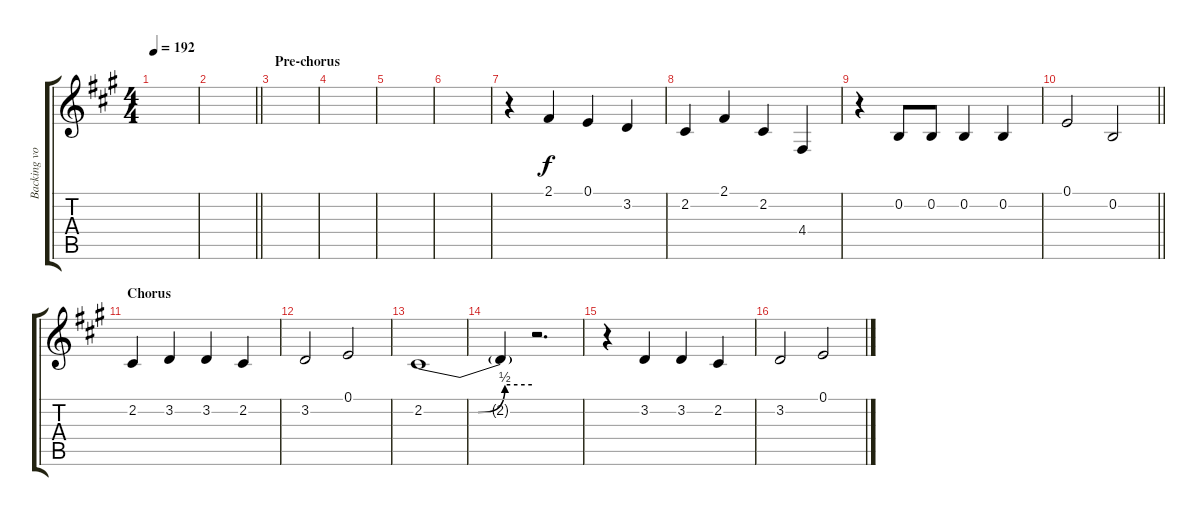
\track ("Backing vocals" "Backing vo") {instrument stringensemble1}
\staff {score tabs}
\tuning (E4 B3 G3 D3 A2 E2) {hide}
\ts (4 4)
\tempo 192
\clef g2
\ks f#minor
|
\barLineRight lightlight
|
\section ("" "Pre-chorus")
|
|
|
|
r.4 2.1.4 0.1.4 3.2.4 |
2.2.4 2.1.4 2.2.4 4.4.4 |
r.4 0.2.8 0.2.8 0.2.4 0.2.4 |
\barLineRight lightlight
0.1.2 0.2.2 |
\section ("" "Chorus")
2.2.4 3.2.4 3.2.4 2.2.4 |
3.2.2 0.1.2 |
2.2{be (custom 0 0 30 0 45 2 60 2)}.1 |
2.2{t}.4 r.2{d} |
r.4 3.2.4 3.2.4 2.2.4 |
3.2.2 0.1.2
